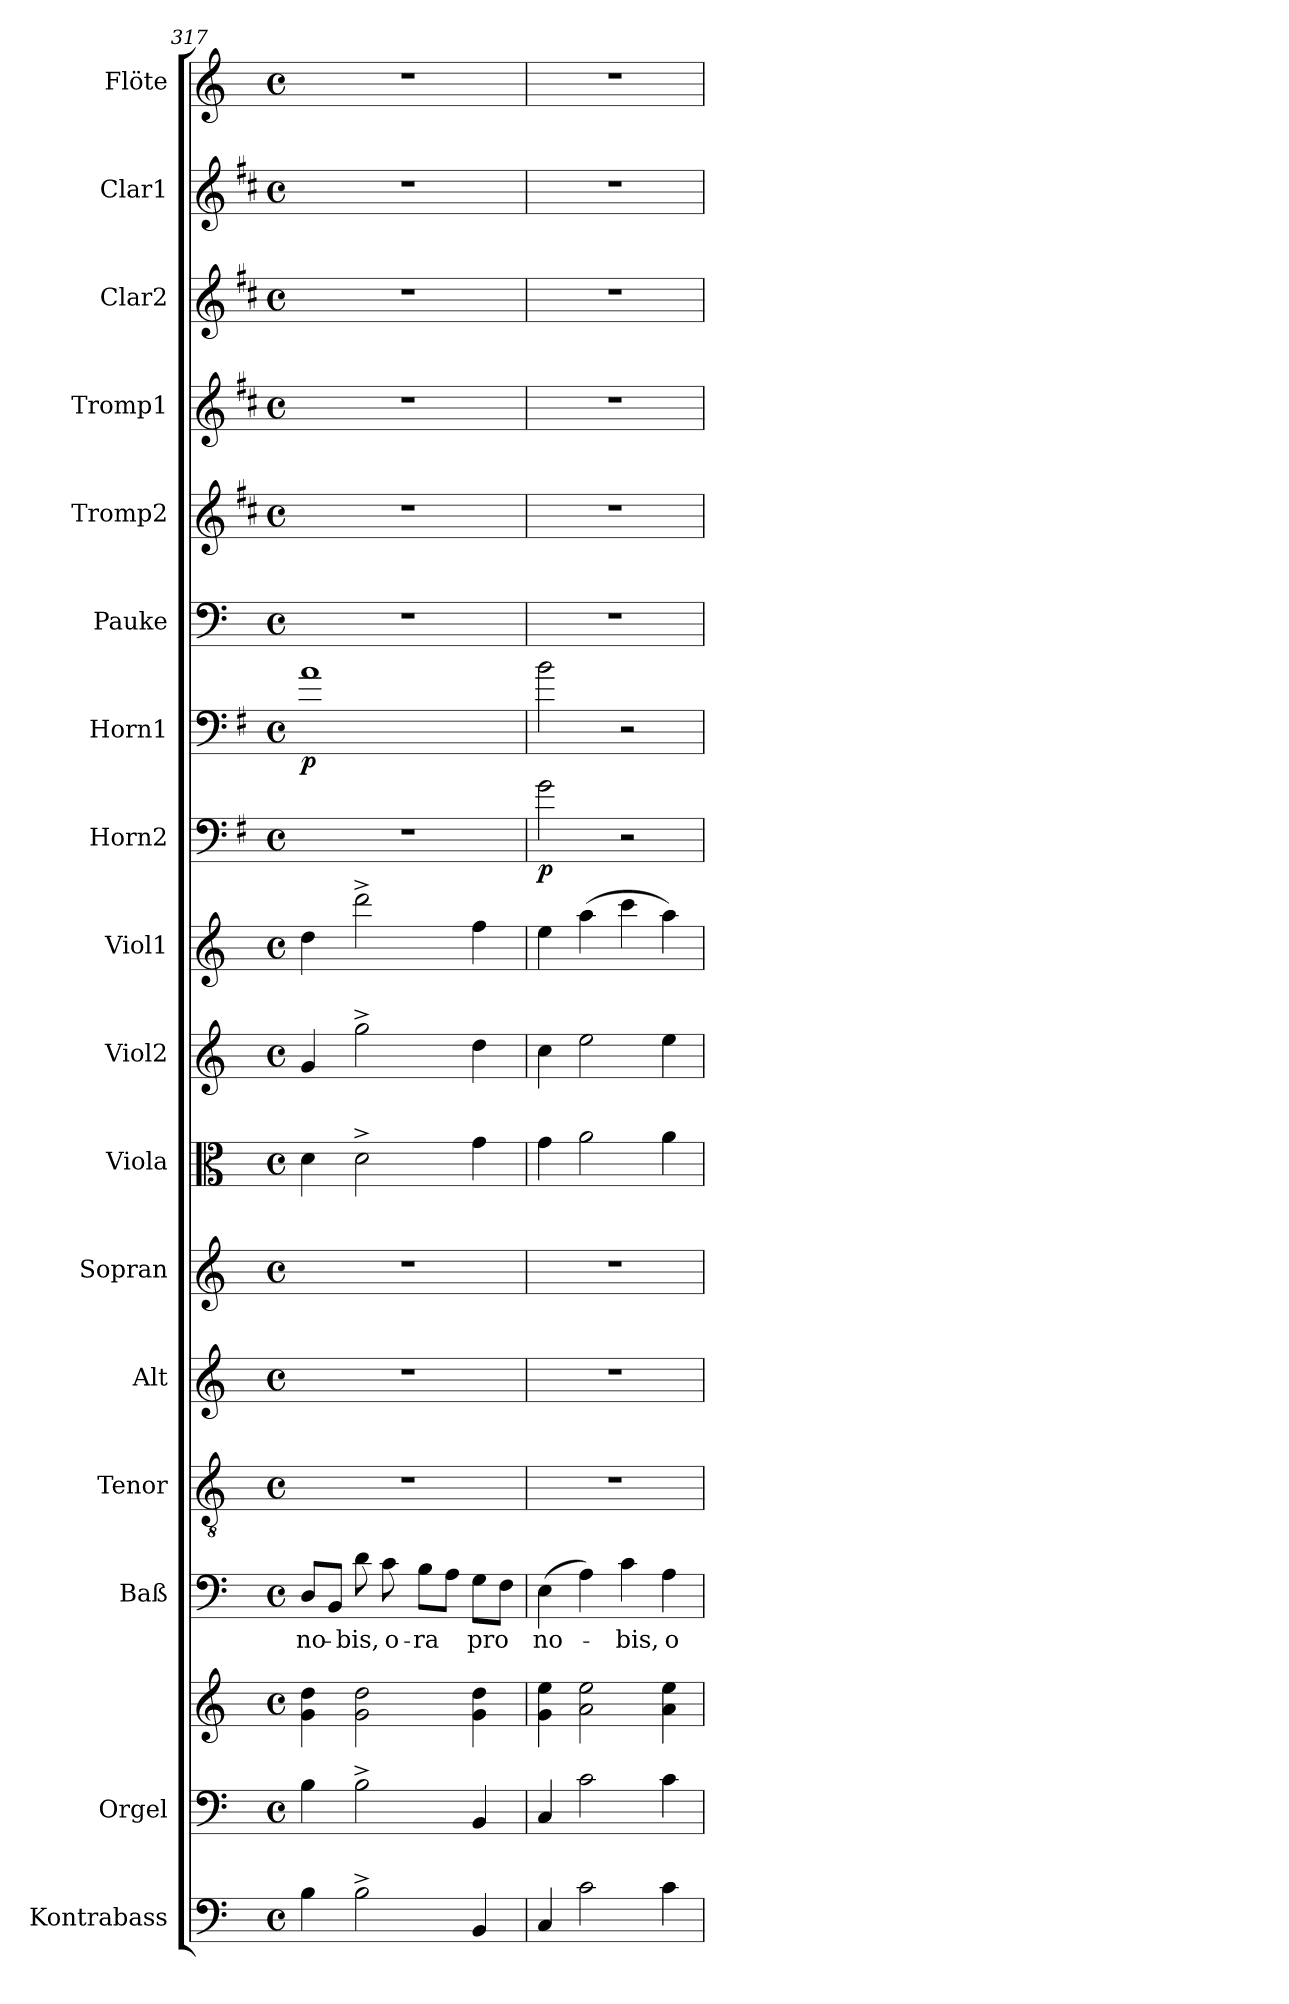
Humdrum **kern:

**kern	**kern	**kern	**kern	**text	**kern	**kern	**kern	**kern	**kern	**kern	**kern	**dynam	**kern	**dynam	**kern	**kern	**kern	**kern	**kern	**kern
*part17	*part16	*part16	*part15	*part15	*part14	*part13	*part12	*part11	*part10	*part9	*part8	*part8	*part7	*part7	*part6	*part5	*part4	*part3	*part2	*part1
*staff18	*staff17	*staff16	*staff15	*staff15	*staff14	*staff13	*staff12	*staff11	*staff10	*staff9	*staff8	*staff8	*staff7	*staff7	*staff6	*staff5	*staff4	*staff3	*staff2	*staff1
*I"Kontrabass	*I"Orgel	*	*I"Baß	*	*I"Tenor	*I"Alt	*I"Sopran	*I"Viola	*I"Viol2	*I"Viol1	*I"Horn2	*	*I"Horn1	*	*I"Pauke	*I"Tromp2	*I"Tromp1	*I"Clar2	*I"Clar1	*I"Flöte
*I'Kb	*	*	*I'B	*	*I'T	*I'A	*I'S	*I'Vla	*I'Vl2	*I'Vl1	*I'Hr2	*	*I'Hr1	*	*I'Pk	*I'Tr2	*I'Tr1	*I'Cl2	*I'Cl1	*I'Fl
*clefF4	*clefF4	*clefG2	*clefF4	*	*clefGv2	*clefG2	*clefG2	*clefC3	*clefG2	*clefG2	*clefF4	*	*clefF4	*	*clefF4	*clefG2	*clefG2	*clefG2	*clefG2	*clefG2
*ITrd7c12	*	*	*	*	*	*	*	*	*	*	*ITrd4c7	*	*ITrd4c7	*	*	*ITrd1c2	*ITrd1c2	*ITrd1c2	*ITrd1c2	*
*k[]	*k[]	*k[]	*k[]	*	*k[]	*k[]	*k[]	*k[]	*k[]	*k[]	*k[]	*	*k[]	*	*k[]	*k[]	*k[]	*k[]	*k[]	*k[]
*C:	*C:	*C:	*C:	*	*C:	*C:	*C:	*C:	*C:	*C:	*C:	*	*C:	*	*C:	*C:	*C:	*C:	*C:	*C:
*M4/4	*M4/4	*M4/4	*M4/4	*	*M4/4	*M4/4	*M4/4	*M4/4	*M4/4	*M4/4	*M4/4	*	*M4/4	*	*M4/4	*M4/4	*M4/4	*M4/4	*M4/4	*M4/4
*met(c)	*met(c)	*met(c)	*met(c)	*	*met(c)	*met(c)	*met(c)	*met(c)	*met(c)	*met(c)	*met(c)	*	*met(c)	*	*met(c)	*met(c)	*met(c)	*met(c)	*met(c)	*met(c)
=317	=317	=317	=317	=317	=317	=317	=317	=317	=317	=317	=317	=317	=317	=317	=317	=317	=317	=317	=317	=317
!	!	!	!	!LO:LY:b	!	!	!	!	!	!	!	!	!	!LO:DY:b	!	!	!	!	!	!
4BB\	4B\	4g\ 4dd\	8D/L	no-	1r	1r	1r	4d\	4g/	4dd\	1r	.	1d	p	1r	1r	1r	1r	1r	1r
.	.	.	8BB/J	.	.	.	.	.	.	.	.	.	.	.	.	.	.	.	.	.
!	!	!	!	!LO:LY:b	!	!	!	!	!	!	!	!	!	!	!	!	!	!	!	!
2BB^>\	2B^>\	2g\ 2dd\	8d\	-bis,	.	.	.	2d^>\	2gg^>\	2ddd^>\	.	.	.	.	.	.	.	.	.	.
!	!	!	!	!LO:LY:b	!	!	!	!	!	!	!	!	!	!	!	!	!	!	!	!
.	.	.	8c\	o-	.	.	.	.	.	.	.	.	.	.	.	.	.	.	.	.
!	!	!	!	!LO:LY:b	!	!	!	!	!	!	!	!	!	!	!	!	!	!	!	!
.	.	.	8B\L	-ra	.	.	.	.	.	.	.	.	.	.	.	.	.	.	.	.
.	.	.	8A\J	.	.	.	.	.	.	.	.	.	.	.	.	.	.	.	.	.
!	!	!	!	!LO:LY:b	!	!	!	!	!	!	!	!	!	!	!	!	!	!	!	!
4BBB/	4BB/	4g\ 4dd\	8G\L	pro	.	.	.	4g\	4dd\	4ff\	.	.	.	.	.	.	.	.	.	.
.	.	.	8F\J	.	.	.	.	.	.	.	.	.	.	.	.	.	.	.	.	.
!!LO:PB:g=z
=318	=318	=318	=318	=318	=318	=318	=318	=318	=318	=318	=318	=318	=318	=318	=318	=318	=318	=318	=318	=318
!	!	!	!	!LO:LY:b	!	!	!	!	!	!	!	!LO:DY:b	!	!	!	!	!	!	!	!
4CC/	4C/	4g\ 4ee\	(>4E\	no-	1r	1r	1r	4g\	4cc\	4ee\	2c\	p	2e\	.	1r	1r	1r	1r	1r	1r
2C\	2c\	2a\ 2ee\	4A\)	.	.	.	.	2a\	2ee\	(>4aa\	.	.	.	.	.	.	.	.	.	.
!	!	!	!	!LO:LY:b	!	!	!	!	!	!	!	!	!	!	!	!	!	!	!	!
.	.	.	4c\	-bis,	.	.	.	.	.	4ccc\	2r	.	2r	.	.	.	.	.	.	.
!	!	!	!	!LO:LY:b	!	!	!	!	!	!	!	!	!	!	!	!	!	!	!	!
4C\	4c\	4a\ 4ee\	4A\	o-	.	.	.	4a\	4ee\	4aa\)	.	.	.	.	.	.	.	.	.	.
=	=	=	=	=	=	=	=	=	=	=	=	=	=	=	=	=	=	=	=	=
*-	*-	*-	*-	*-	*-	*-	*-	*-	*-	*-	*-	*-	*-	*-	*-	*-	*-	*-	*-	*-
